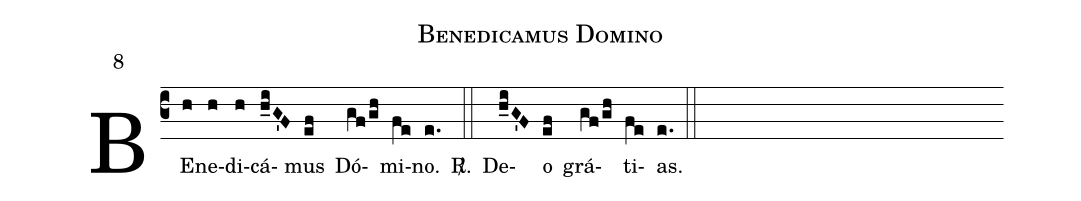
name: Benedicamus Domino;
mode: 8;
%%
(c3)
BE(h)ne(h)di(h)cá(h_iG'F)mus(ef) Dó(gf/gh)mi(fe)no.(e.) <sp>R/</sp>.(::)
De(h_iG'F)o(ef) grá(gf/gh)ti(fe)as.(e.) (::)
